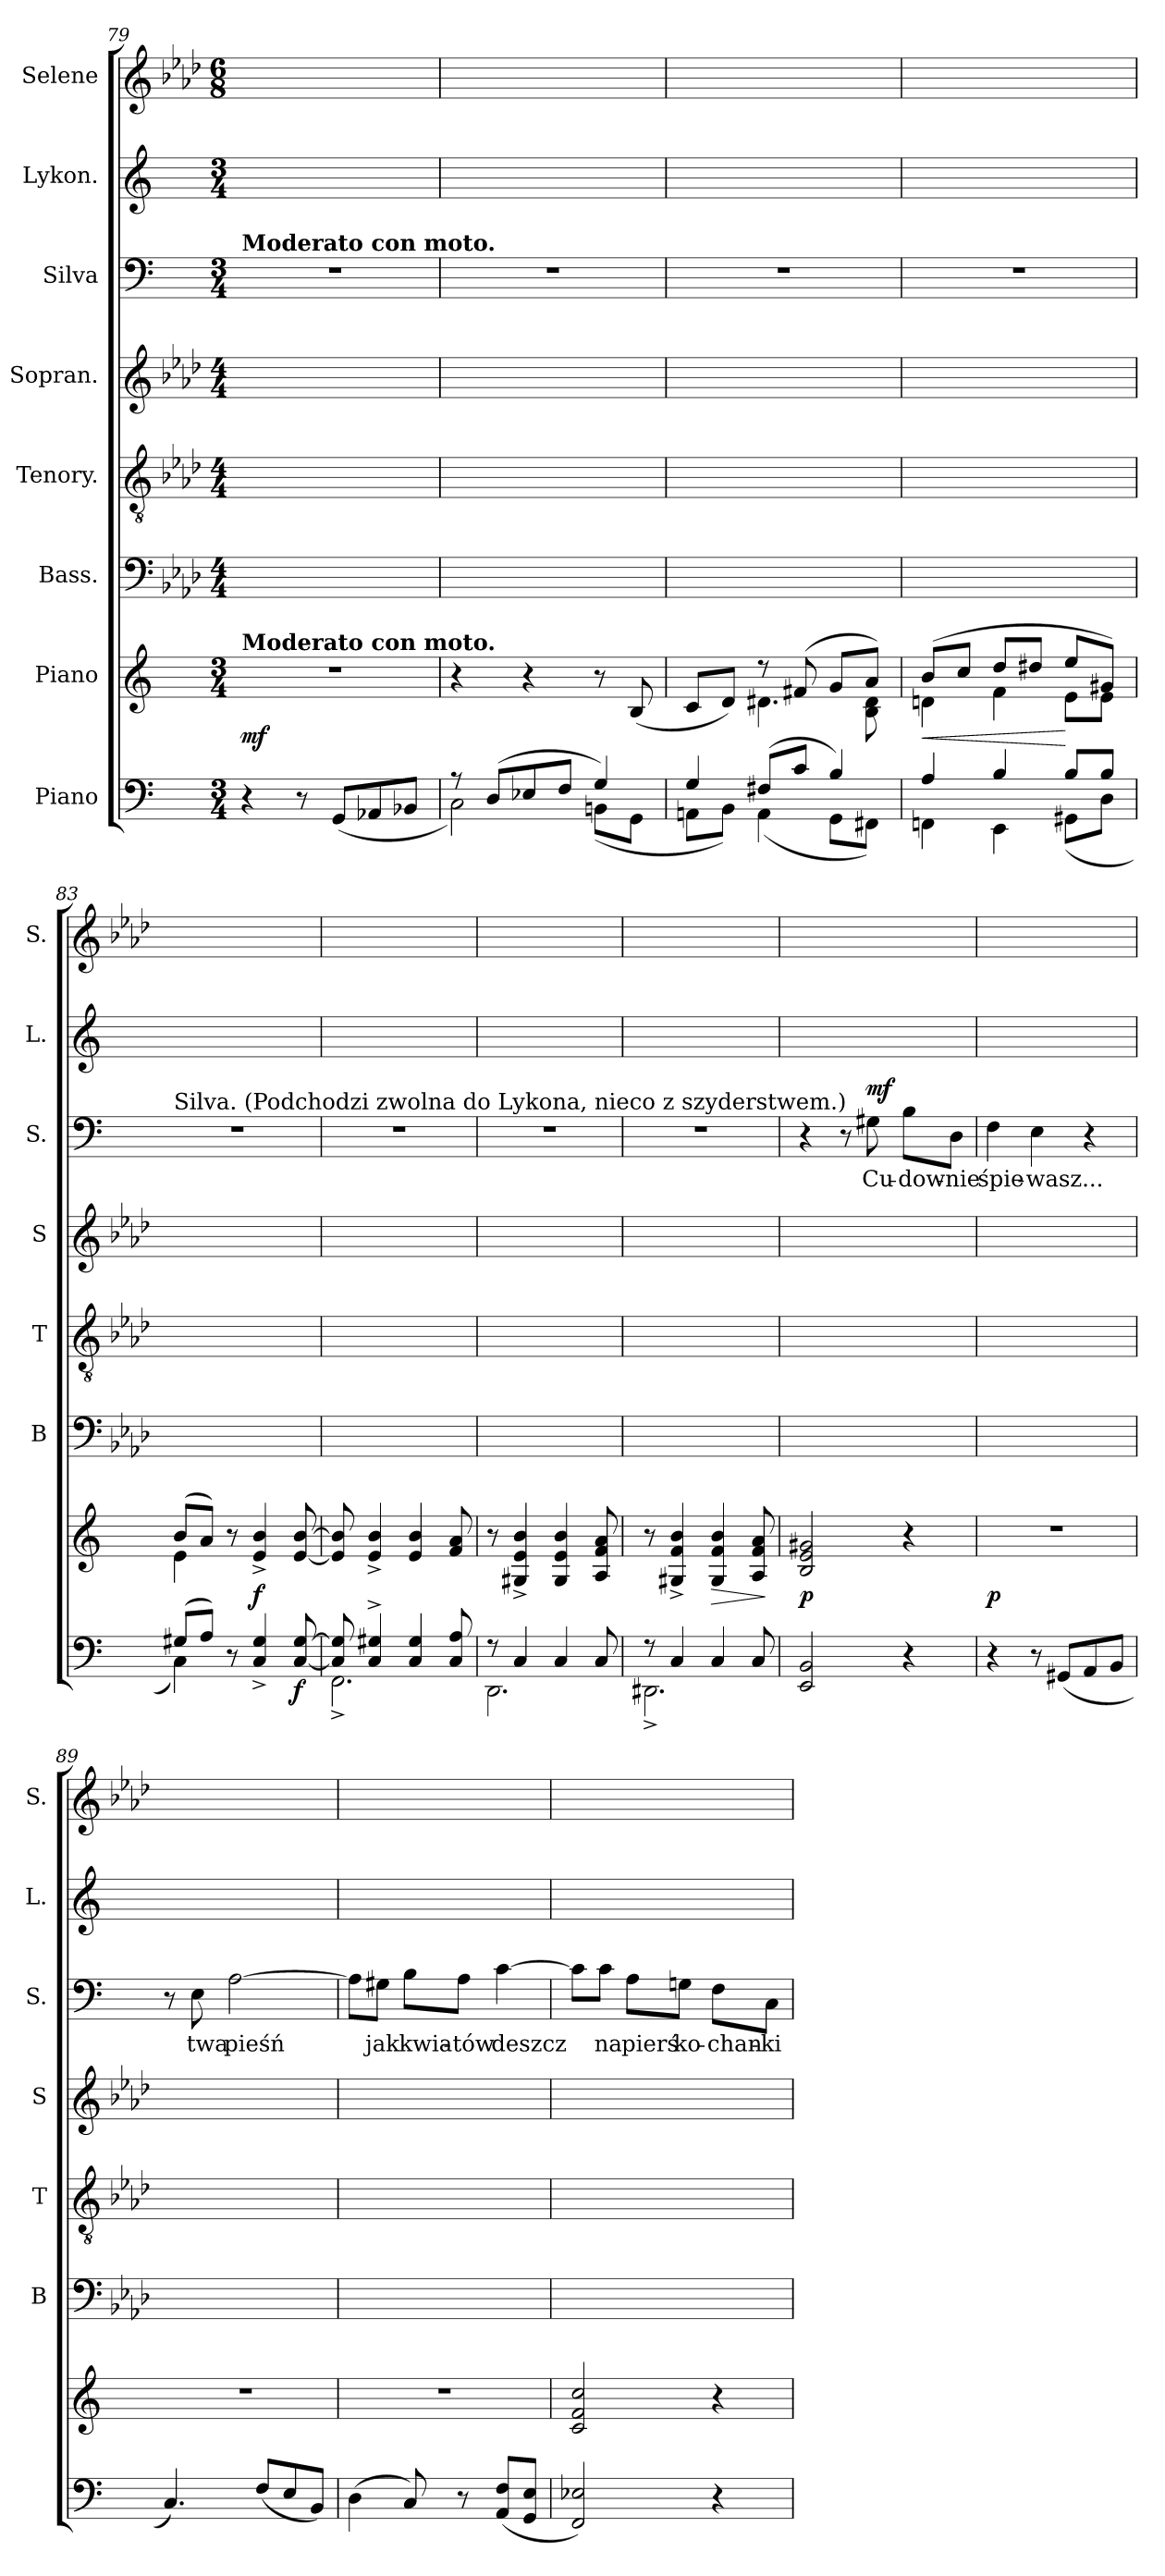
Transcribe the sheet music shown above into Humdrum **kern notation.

**kern	**dynam	**kern	**dynam	**kern	**kern	**kern	**kern	**text	**dynam	**kern	**kern
*part8	*part8	*part7	*part7	*part6	*part5	*part4	*part3	*part3	*part3	*part2	*part1
*staff8	*staff8	*staff7	*staff7	*staff6	*staff5	*staff4	*staff3	*staff3	*staff3	*staff2	*staff1
*I"Piano	*	*I"Piano	*	*I"Bass.	*I"Tenory.	*I"Sopran.	*I"Silva	*	*	*I"Lykon.	*I"Selene
*	*	*	*	*I'B	*I'T	*I'S	*I'S.	*	*	*I'L.	*I'S.
*clefF4	*	*clefG2	*	*clefF4	*clefGv2	*clefG2	*clefF4	*	*	*clefG2	*clefG2
*k[]	*	*k[]	*	*k[b-e-a-d-]	*k[b-e-a-d-]	*k[b-e-a-d-]	*k[]	*	*	*k[]	*k[b-e-a-d-]
*	*	*	*	*A-:	*A-:	*A-:	*	*	*	*	*A-:
*M3/4	*	*M3/4	*	*M4/4	*M4/4	*M4/4	*M3/4	*	*	*M3/4	*M6/8
=79	=79	=79	=79	=79	=79	=79	=79	=79	=79	=79	=79
!	!	!	!	!	!	!	!LO:TX:a:B:t=Moderato con moto.	!	!	!	!
!	!	!LO:TX:a:B:t=Moderato con moto.	!	!	!	!	!	!	!	!	!
4r	.	2.r	mf	2.ryy	2.ryy	2.ryy	2.r	.	.	2.ryy	2.ryy
8r	.	.	.	.	.	.	.	.	.	.	.
(8GG/L	.	.	.	.	.	.	.	.	.	.	.
8AA-X/	.	.	.	.	.	.	.	.	.	.	.
8BB-X/J	.	.	.	.	.	.	.	.	.	.	.
=80	=80	=80	=80	=80	=80	=80	=80	=80	=80	=80	=80
*^	*	*	*	*	*	*	*	*	*	*	*
8r	2C\)	.	4r	.	2.ryy	2.ryy	2.ryy	2.r	.	.	2.ryy	2.ryy
(8D/L	.	.	.	.	.	.	.	.	.	.	.	.
8E-X/	.	.	4r	.	.	.	.	.	.	.	.	.
8F/J	.	.	.	.	.	.	.	.	.	.	.	.
4G/)	(8BBn\L	.	8r	.	.	.	.	.	.	.	.	.
.	8GG\J	.	(8B/	.	.	.	.	.	.	.	.	.
=81	=81	=81	=81	=81	=81	=81	=81	=81	=81	=81	=81	=81
*	*	*	*^	*	*	*	*	*	*	*	*	*
4G/	8AAn\L	.	8c/L	4ryy	.	2.ryy	2.ryy	2.ryy	2.r	.	.	2.ryy	2.ryy
.	8BB\J)	.	8d/J)	.	.	.	.	.	.	.	.	.	.
(8F#X/L	(4AA\	.	8r	4.d#X\	.	.	.	.	.	.	.	.	.
8c/J	.	.	(8f#X/	.	.	.	.	.	.	.	.	.	.
4B/)	8GG\L	.	8g/L	.	.	.	.	.	.	.	.	.	.
.	8FF#X\J)	.	8a/J)	8B\ 8d#\	.	.	.	.	.	.	.	.	.
=82	=82	=82	=82	=82	=82	=82	=82	=82	=82	=82	=82	=82	=82
!	!	!	!	!	!LO:HP:b	!	!	!	!	!	!	!	!
4A/	4FFn\	.	(8b/L	4dn\	<	2.ryy	2.ryy	2.ryy	2.r	.	.	2.ryy	2.ryy
.	.	.	8cc/J	.	.	.	.	.	.	.	.	.	.
4B/	4EE\	.	8dd/L	4f\	.	.	.	.	.	.	.	.	.
.	.	.	8dd#X/J	.	.	.	.	.	.	.	.	.	.
8B/L	(8GG#X\L	.	8ee/L	8e\L	[	.	.	.	.	.	.	.	.
8B/J	8D\J	.	8g#X/J)	8e\J	.	.	.	.	.	.	.	.	.
=83	=83	=83	=83	=83	=83	=83	=83	=83	=83	=83	=83	=83	=83
!	!	!	!	!	!	!	!	!	!LO:TX:a:t=Silva. (Podchodzi zwolna do Lykona, nieco z szyderstwem.)	!	!	!	!
(8G#X/L	4C\)	.	(8b/L	4e\	.	2.ryy	2.ryy	2.ryy	2.r	.	.	2.ryy	2.ryy
8A/J)	.	.	8a/J)	.	.	.	.	.	.	.	.	.	.
8r	2ryy	.	8r	2ryy	.	.	.	.	.	.	.	.	.
4C^>/ 4G#^>/	.	.	4e^>/ 4b^>/	.	f	.	.	.	.	.	.	.	.
!	!	!LO:DY:b	!	!	!	!	!	!	!	!	!	!	!
[8C/ [8G#/	.	f	[8e/ [8b/	.	.	.	.	.	.	.	.	.	.
*	*	*	*v	*v	*	*	*	*	*	*	*	*	*
=84	=84	=84	=84	=84	=84	=84	=84	=84	=84	=84	=84	=84
8C]/ 8G#]/	2.FF^\	.	8e]/ 8b]/	.	2.ryy	2.ryy	2.ryy	2.r	.	.	2.ryy	2.ryy
4C^/ 4G#X^/	.	.	4e^>/ 4b^>/	.	.	.	.	.	.	.	.	.
4C/ 4G#/	.	.	4e/ 4b/	.	.	.	.	.	.	.	.	.
8C/ 8A/	.	.	8f/ 8a/	.	.	.	.	.	.	.	.	.
=85	=85	=85	=85	=85	=85	=85	=85	=85	=85	=85	=85	=85
8r	2.DD\	.	8r	.	2.ryy	2.ryy	2.ryy	2.r	.	.	2.ryy	2.ryy
4C/	.	.	4G#X^>/ 4e^>/ 4b^>/	.	.	.	.	.	.	.	.	.
4C/	.	.	4G#/ 4e/ 4b/	.	.	.	.	.	.	.	.	.
8C/	.	.	8A/ 8f/ 8a/	.	.	.	.	.	.	.	.	.
=86	=86	=86	=86	=86	=86	=86	=86	=86	=86	=86	=86	=86
8r	2.DD#X^\	.	8r	.	2.ryy	2.ryy	2.ryy	2.r	.	.	2.ryy	2.ryy
4C/	.	.	4G#X^>/ 4f^>/ 4b^>/	.	.	.	.	.	.	.	.	.
!	!	!	!	!LO:HP:b	!	!	!	!	!	!	!	!
4C/	.	.	4G#/ 4f/ 4b/	>	.	.	.	.	.	.	.	.
8C/	.	.	8A/ 8f/ 8a/	.	.	.	.	.	.	.	.	.
*v	*v	*	*	*	*	*	*	*	*	*	*	*
.	.	.	]	.	.	.	.	.	.	.	.
=87	=87	=87	=87	=87	=87	=87	=87	=87	=87	=87	=87
2EE/ 2BB/	.	2B/ 2e/ 2g#X/	p	2.ryy	2.ryy	2.ryy	4r	.	.	2.ryy	2.ryy
.	.	.	.	.	.	.	8r	.	.	.	.
!	!	!	!	!	!	!	!	!	!LO:DY:a	!	!
.	.	.	.	.	.	.	8G#X\	Cu-	mf	.	.
4r	.	4r	.	.	.	.	8B\L	-dow-	.	.	.
.	.	.	.	.	.	.	8D\J	-nie	.	.	.
=88	=88	=88	=88	=88	=88	=88	=88	=88	=88	=88	=88
4r	.	2.r	p	2.ryy	2.ryy	2.ryy	4F\	śpie-	.	2.ryy	2.ryy
8r	.	.	.	.	.	.	4E\	-wasz...	.	.	.
(8GG#X/L	.	.	.	.	.	.	.	.	.	.	.
8AA/	.	.	.	.	.	.	4r	.	.	.	.
8BB/J	.	.	.	.	.	.	.	.	.	.	.
=89	=89	=89	=89	=89	=89	=89	=89	=89	=89	=89	=89
4.C/)	.	2.r	.	2.ryy	2.ryy	2.ryy	8r	.	.	2.ryy	2.ryy
.	.	.	.	.	.	.	8E\	twa	.	.	.
.	.	.	.	.	.	.	[2A\	pieśń	.	.	.
(8F/L	.	.	.	.	.	.	.	.	.	.	.
8E/	.	.	.	.	.	.	.	.	.	.	.
8BB/J)	.	.	.	.	.	.	.	.	.	.	.
=90	=90	=90	=90	=90	=90	=90	=90	=90	=90	=90	=90
(4D\	.	2.r	.	2.ryy	2.ryy	2.ryy	8A\L]	.	.	2.ryy	2.ryy
.	.	.	.	.	.	.	8G#X\J	jak	.	.	.
8C/)	.	.	.	.	.	.	8B\L	kwia-	.	.	.
8r	.	.	.	.	.	.	8A\J	-tów	.	.	.
(8AA/ 8F/L	.	.	.	.	.	.	[4c\	deszcz	.	.	.
8GG/ 8E/J	.	.	.	.	.	.	.	.	.	.	.
=91	=91	=91	=91	=91	=91	=91	=91	=91	=91	=91	=91
2FF/ 2E-X/)	.	2c/ 2f/ 2cc/	.	2.ryy	2.ryy	2.ryy	8c\L]	.	.	2.ryy	2.ryy
.	.	.	.	.	.	.	8c\J	na	.	.	.
.	.	.	.	.	.	.	8A\L	pierś	.	.	.
.	.	.	.	.	.	.	8Gn\J	ko-	.	.	.
4r	.	4r	.	.	.	.	8F\L	-chan-	.	.	.
.	.	.	.	.	.	.	8C\J	-ki	.	.	.
=	=	=	=	=	=	=	=	=	=	=	=
*-	*-	*-	*-	*-	*-	*-	*-	*-	*-	*-	*-
